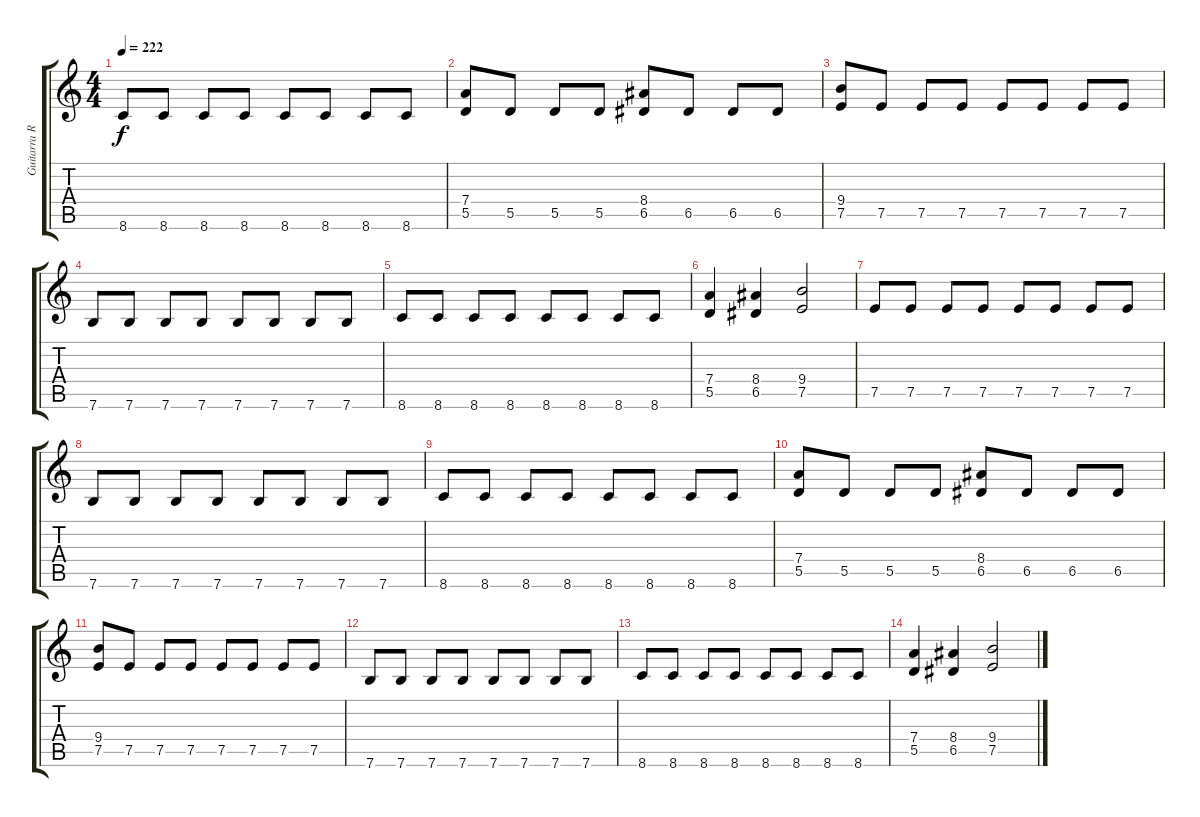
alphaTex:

\track ("Guitarra Ritmica" "Guitarra R") {instrument distortionguitar}
\staff {score tabs}
\tuning (E4 B3 G3 D3 A2 E2) {hide}
\ts (4 4)
\tempo 222
\clef g2
\ks c
8.6.8{dy f} 8.6.8 8.6.8 8.6.8 8.6.8 8.6.8 8.6.8 8.6.8 |
(7.4 5.5).8 5.5.8 5.5.8 5.5.8 (8.4 6.5).8 6.5.8 6.5.8 6.5.8 |
(9.4 7.5).8 7.5.8 7.5.8 7.5.8 7.5.8 7.5.8 7.5.8 7.5.8 |
7.6.8 7.6.8 7.6.8 7.6.8 7.6.8 7.6.8 7.6.8 7.6.8 |
8.6.8 8.6.8 8.6.8 8.6.8 8.6.8 8.6.8 8.6.8 8.6.8 |
(7.4 5.5).4 (8.4 6.5).4 (9.4 7.5).2 |
7.5.8 7.5.8 7.5.8 7.5.8 7.5.8 7.5.8 7.5.8 7.5.8 |
7.6.8 7.6.8 7.6.8 7.6.8 7.6.8 7.6.8 7.6.8 7.6.8 |
8.6.8 8.6.8 8.6.8 8.6.8 8.6.8 8.6.8 8.6.8 8.6.8 |
(7.4 5.5).8 5.5.8 5.5.8 5.5.8 (8.4 6.5).8 6.5.8 6.5.8 6.5.8 |
(9.4 7.5).8 7.5.8 7.5.8 7.5.8 7.5.8 7.5.8 7.5.8 7.5.8 |
7.6.8 7.6.8 7.6.8 7.6.8 7.6.8 7.6.8 7.6.8 7.6.8 |
8.6.8 8.6.8 8.6.8 8.6.8 8.6.8 8.6.8 8.6.8 8.6.8 |
(7.4 5.5).4 (8.4 6.5).4 (9.4 7.5).2
